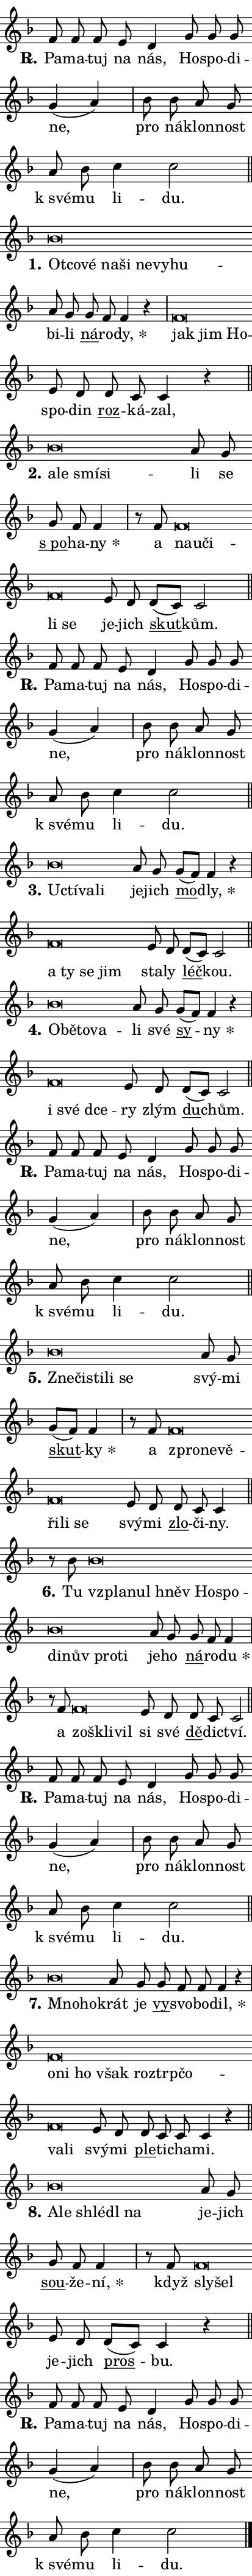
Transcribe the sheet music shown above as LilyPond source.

\version "2.22.1"
\header { tagline = "" }
\paper {
  indent = 0\cm
  top-margin = 0\cm
  right-margin = 0\cm
  bottom-margin = 0\cm
  left-margin = 0\cm
  paper-width = 7\cm
  page-breaking = #ly:one-page-breaking
  system-system-spacing.basic-distance = #11
  score-system-spacing.basic-distance = #11
  ragged-last = ##f
}


%% Author: Thomas Morley
%% https://lists.gnu.org/archive/html/lilypond-user/2020-05/msg00002.html
#(define (line-position grob)
"Returns position of @var[grob} in current system:
   @code{'start}, if at first time-step
   @code{'end}, if at last time-step
   @code{'middle} otherwise
"
  (let* ((col (ly:item-get-column grob))
         (ln (ly:grob-object col 'left-neighbor))
         (rn (ly:grob-object col 'right-neighbor))
         (col-to-check-left (if (ly:grob? ln) ln col))
         (col-to-check-right (if (ly:grob? rn) rn col))
         (break-dir-left
           (and
             (ly:grob-property col-to-check-left 'non-musical #f)
             (ly:item-break-dir col-to-check-left)))
         (break-dir-right
           (and
             (ly:grob-property col-to-check-right 'non-musical #f)
             (ly:item-break-dir col-to-check-right))))
        (cond ((eqv? 1 break-dir-left) 'start)
              ((eqv? -1 break-dir-right) 'end)
              (else 'middle))))

#(define (tranparent-at-line-position vctor)
  (lambda (grob)
  "Relying on @code{line-position} select the relevant enry from @var{vctor}.
Used to determine transparency,"
    (case (line-position grob)
      ((end) (not (vector-ref vctor 0)))
      ((middle) (not (vector-ref vctor 1)))
      ((start) (not (vector-ref vctor 2))))))

noteHeadBreakVisibility =
#(define-music-function (break-visibility)(vector?)
"Makes @code{NoteHead}s transparent relying on @var{break-visibility}"
#{
  \override NoteHead.transparent =
    #(tranparent-at-line-position break-visibility)
#})

#(define delete-ledgers-for-transparent-note-heads
  (lambda (grob)
    "Reads whether a @code{NoteHead} is transparent.
If so this @code{NoteHead} is removed from @code{'note-heads} from
@var{grob}, which is supposed to be @code{LedgerLineSpanner}.
As a result ledgers are not printed for this @code{NoteHead}"
    (let* ((nhds-array (ly:grob-object grob 'note-heads))
           (nhds-list
             (if (ly:grob-array? nhds-array)
                 (ly:grob-array->list nhds-array)
                 '()))
           ;; Relies on the transparent-property being done before
           ;; Staff.LedgerLineSpanner.after-line-breaking is executed.
           ;; This is fragile ...
           (to-keep
             (remove
               (lambda (nhd)
                 (ly:grob-property nhd 'transparent #f))
               nhds-list)))
      ;; TODO find a better method to iterate over grob-arrays, similiar
      ;; to filter/remove etc for lists
      ;; For now rebuilt from scratch
      (set! (ly:grob-object grob 'note-heads)  '())
      (for-each
        (lambda (nhd)
          (ly:pointer-group-interface::add-grob grob 'note-heads nhd))
        to-keep))))

hideNotes = {
  \noteHeadBreakVisibility #begin-of-line-visible
}
unHideNotes = {
  \noteHeadBreakVisibility #all-visible
}

% work-around for resetting accidentals
% https://lilypond.org/doc/v2.23/Documentation/notation/displaying-rhythms#unmetered-music
cadenzaMeasure = {
  \cadenzaOff
  \partial 1024 s1024
  \cadenzaOn
}

#(define-markup-command (accent layout props text) (markup?)
  "Underline accented syllable"
  (interpret-markup layout props
    #{\markup \override #'(offset . 4.3) \underline { #text }#}))

responsum = \markup \concat {
  "R" \hspace #-1.05 \path #0.1 #'((moveto 0 0.07) (lineto 0.9 0.8)) \hspace #0.05 "."
}

\layout {
    \context {
        \Staff
        \remove "Time_signature_engraver"
        \override LedgerLineSpanner.after-line-breaking = #delete-ledgers-for-transparent-note-heads
    }
    \context {
        \Voice {
            \override NoteHead.output-attributes = #'((class . "notehead"))
            \override Hairpin.height = #0.55
        }
    }
    \context {
        \Lyrics {
            \override StanzaNumber.output-attributes = #'((class . "stanzanumber"))
            \override LyricSpace.minimum-distance = #0.9
            \override LyricText.font-name = #"TeX Gyre Schola"
            \override LyricText.font-size = 1
            \override StanzaNumber.font-name = #"TeX Gyre Schola Bold"
            \override StanzaNumber.font-size = 1
        }
    }
}

% magnetic-lyrics.ily
%
%   written by
%     Jean Abou Samra <jean@abou-samra.fr>
%     Werner Lemberg <wl@gnu.org>
%
%   adapted by
%     Jiri Hon <jiri.hon@gmail.com>
%
% Version 2022-Apr-15

% https://www.mail-archive.com/lilypond-user@gnu.org/msg149350.html

#(define (Left_hyphen_pointer_engraver context)
   "Collect syllable-hyphen-syllable occurrences in lyrics and store
them in properties.  This engraver only looks to the left.  For
example, if the lyrics input is @code{foo -- bar}, it does the
following.

@itemize @bullet
@item
Set the @code{text} property of the @code{LyricHyphen} grob between
@q{foo} and @q{bar} to @code{foo}.

@item
Set the @code{left-hyphen} property of the @code{LyricText} grob with
text @q{foo} to the @code{LyricHyphen} grob between @q{foo} and
@q{bar}.
@end itemize

Use this auxiliary engraver in combination with the
@code{lyric-@/text::@/apply-@/magnetic-@/offset!} hook."
   (let ((hyphen #f)
         (text #f))
     (make-engraver
      (acknowledgers
       ((lyric-syllable-interface engraver grob source-engraver)
        (set! text grob)))
      (end-acknowledgers
       ((lyric-hyphen-interface engraver grob source-engraver)
        ;(when (not (grob::has-interface grob 'lyric-space-interface))
          (set! hyphen grob)));)
      ((stop-translation-timestep engraver)
       (when (and text hyphen)
         (ly:grob-set-object! text 'left-hyphen hyphen))
       (set! text #f)
       (set! hyphen #f)))))

#(define (lyric-text::apply-magnetic-offset! grob)
   "If the space between two syllables is less than the value in
property @code{LyricText@/.details@/.squash-threshold}, move the right
syllable to the left so that it gets concatenated with the left
syllable.

Use this function as a hook for
@code{LyricText@/.after-@/line-@/breaking} if the
@code{Left_@/hyphen_@/pointer_@/engraver} is active."
   (let ((hyphen (ly:grob-object grob 'left-hyphen #f)))
     (when hyphen
       (let ((left-text (ly:spanner-bound hyphen LEFT)))
         (when (grob::has-interface left-text 'lyric-syllable-interface)
           (let* ((common (ly:grob-common-refpoint grob left-text X))
                  (this-x-ext (ly:grob-extent grob common X))
                  (left-x-ext
                   (begin
                     ;; Trigger magnetism for left-text.
                     (ly:grob-property left-text 'after-line-breaking)
                     (ly:grob-extent left-text common X)))
                  ;; `delta` is the gap width between two syllables.
                  (delta (- (interval-start this-x-ext)
                            (interval-end left-x-ext)))
                  (details (ly:grob-property grob 'details))
                  (threshold (assoc-get 'squash-threshold details 0.2)))
             (when (< delta threshold)
               (let* (;; We have to manipulate the input text so that
                      ;; ligatures crossing syllable boundaries are not
                      ;; disabled.  For languages based on the Latin
                      ;; script this is essentially a beautification.
                      ;; However, for non-Western scripts it can be a
                      ;; necessity.
                      (lt (ly:grob-property left-text 'text))
                      (rt (ly:grob-property grob 'text))
                      (is-space (grob::has-interface hyphen 'lyric-space-interface))
                      (space (if is-space " " ""))
                      (space-markup (grob-interpret-markup grob " "))
                      (space-size (interval-length (ly:stencil-extent space-markup X)))
                      (extra-delta (if is-space space-size 0))
                      ;; Append new syllable.
                      (ltrt-space (if (and (string? lt) (string? rt))
                                (string-append lt space rt)
                                (make-concat-markup (list lt space rt))))
                      ;; Right-align `ltrt` to the right side.
                      (ltrt-space-markup (grob-interpret-markup
                               grob
                               (make-translate-markup
                                (cons (interval-length this-x-ext) 0)
                                (make-right-align-markup ltrt-space)))))
                 (begin
                   ;; Don't print `left-text`.
                   (ly:grob-set-property! left-text 'stencil #f)
                   ;; Set text and stencil (which holds all collected
                   ;; syllables so far) and shift it to the left.
                   (ly:grob-set-property! grob 'text ltrt-space)
                   (ly:grob-set-property! grob 'stencil ltrt-space-markup)
                   (ly:grob-translate-axis! grob (- (- delta extra-delta)) X))))))))))


#(define (lyric-hyphen::displace-bounds-first grob)
   ;; Make very sure this callback isn't triggered too early.
   (let ((left (ly:spanner-bound grob LEFT))
         (right (ly:spanner-bound grob RIGHT)))
     (ly:grob-property left 'after-line-breaking)
     (ly:grob-property right 'after-line-breaking)
     (ly:lyric-hyphen::print grob)))

squashThreshold = #0.4

\layout {
  \context {
    \Lyrics
    \consists #Left_hyphen_pointer_engraver
    \override LyricText.after-line-breaking =
      #lyric-text::apply-magnetic-offset!
    \override LyricHyphen.stencil = #lyric-hyphen::displace-bounds-first
    \override LyricText.details.squash-threshold = \squashThreshold
    \override LyricHyphen.minimum-distance = 0
    \override LyricHyphen.minimum-length = \squashThreshold
  }
}

squash = \override LyricText.details.squash-threshold = 9999
unSquash = \override LyricText.details.squash-threshold = \squashThreshold

left = \override LyricText.self-alignment-X = #LEFT
unLeft = \revert LyricText.self-alignment-X

starOffset = #(lambda (grob) 
                (let ((x_offset (ly:self-alignment-interface::aligned-on-x-parent grob)))
                  (if (= x_offset 0) 0 (+ x_offset 1.2))))

star = #(define-music-function (syllable)(string?)
"Append star separator at the end of a syllable"
#{
  \once \override LyricText.X-offset = #starOffset
  \lyricmode { \markup {
    #syllable
    \override #'((font-name . "TeX Gyre Schola Bold")) \hspace #0.2 \lower #0.65 \larger "*"
  } }
#})

starAccent = #(define-music-function (syllable)(string?)
"Append star separator at the end of a syllable and make accent"
#{
  \once \override LyricText.X-offset = #starOffset
  \lyricmode { \markup {
    \accent #syllable
    \override #'((font-name . "TeX Gyre Schola Bold")) \hspace #0.2 \lower #0.65 \larger "*"
  } }
#})

breath = #(define-music-function (syllable)(string?)
"Append breathing indicator at the end of a syllable"
#{
  \lyricmode { \markup { #syllable "+" } }
#})

optionalBreath = #(define-music-function (syllable)(string?)
"Append optional breathing indicator at the end of a syllable"
#{
  \lyricmode { \markup { #syllable "(+)" } }
#})


\score {
    <<
        \new Voice = "melody" { \cadenzaOn \key f \major \relative { f'8 f f e d4 \bar "" g8 g g \bar "" g4( a) \cadenzaMeasure \bar "|" bes8 bes a g \bar "" a bes c4 c2 \cadenzaMeasure \bar "||" \break }
\relative { bes'\breve*1/16 \hideNotes \breve*1/16 \bar "" \breve*1/16 \bar "" \breve*1/16 \bar "" \breve*1/16 \bar "" \breve*1/16 \bar "" \breve*1/16 \breve*1/16 \bar "" \unHideNotes a8 g \bar "" g f f4 r \cadenzaMeasure \bar "|" f\breve*1/16 \hideNotes \breve*1/16 \breve*1/16 \bar "" \unHideNotes e8 d \bar "" d c c4 r \cadenzaMeasure \bar "||" \break }
\relative { bes'\breve*1/16 \hideNotes \breve*1/16 \bar "" \breve*1/16 \breve*1/16 \bar "" \unHideNotes a8 g \bar "" g f f4 \cadenzaMeasure \bar "|" r8 f8 f\breve*1/16 \hideNotes \breve*1/16 \bar "" \breve*1/16 \bar "" \breve*1/16 \breve*1/16 \bar "" \unHideNotes e8 d \bar "" d[( c)] c2 \cadenzaMeasure \bar "||" \break }
\relative { f'8 f f e d4 \bar "" g8 g g \bar "" g4( a) \cadenzaMeasure \bar "|" bes8 bes a g \bar "" a bes c4 c2 \cadenzaMeasure \bar "||" \break }
\relative { bes'\breve*1/16 \hideNotes \breve*1/16 \bar "" \breve*1/16 \breve*1/16 \bar "" \unHideNotes a8 g \bar "" g[( f)] f4 r \cadenzaMeasure \bar "|" f\breve*1/16 \hideNotes \breve*1/16 \bar "" \breve*1/16 \breve*1/16 \bar "" \unHideNotes e8 d \bar "" d[( c)] c2 \cadenzaMeasure \bar "||" \break }
\relative { bes'\breve*1/16 \hideNotes \breve*1/16 \bar "" \breve*1/16 \breve*1/16 \bar "" \unHideNotes a8 g \bar "" g[( f)] f4 r \cadenzaMeasure \bar "|" f\breve*1/16 \hideNotes \breve*1/16 \breve*1/16 \bar "" \unHideNotes e8 d \bar "" d[( c)] c2 \cadenzaMeasure \bar "||" \break }
\relative { f'8 f f e d4 \bar "" g8 g g \bar "" g4( a) \cadenzaMeasure \bar "|" bes8 bes a g \bar "" a bes c4 c2 \cadenzaMeasure \bar "||" \break }
\relative { bes'\breve*1/16 \hideNotes \breve*1/16 \bar "" \breve*1/16 \bar "" \breve*1/16 \breve*1/16 \bar "" \unHideNotes a8 g \bar "" g[( f)] f4 \cadenzaMeasure \bar "|" r8 f8 f\breve*1/16 \hideNotes \breve*1/16 \bar "" \breve*1/16 \bar "" \breve*1/16 \bar "" \breve*1/16 \breve*1/16 \bar "" \unHideNotes e8 d \bar "" d c c4 \cadenzaMeasure \bar "||" \break }
\relative { r8 bes'8 bes\breve*1/16 \hideNotes \breve*1/16 \bar "" \breve*1/16 \bar "" \breve*1/16 \bar "" \breve*1/16 \bar "" \breve*1/16 \bar "" \breve*1/16 \bar "" \breve*1/16 \breve*1/16 \bar "" \unHideNotes a8 g \bar "" g f f4 \cadenzaMeasure \bar "|" r8 f8 f\breve*1/16 \hideNotes \breve*1/16 \breve*1/16 \bar "" \unHideNotes e8 d \bar "" d c c2 \cadenzaMeasure \bar "||" \break }
\relative { f'8 f f e d4 \bar "" g8 g g \bar "" g4( a) \cadenzaMeasure \bar "|" bes8 bes a g \bar "" a bes c4 c2 \cadenzaMeasure \bar "||" \break }
\relative { bes'\breve*1/16 \hideNotes \breve*1/16 \bar "" \unHideNotes a8 g \bar "" g f f f4 r \cadenzaMeasure \bar "|" f\breve*1/16 \hideNotes \breve*1/16 \bar "" \breve*1/16 \bar "" \breve*1/16 \bar "" \breve*1/16 \bar "" \breve*1/16 \bar "" \breve*1/16 \bar "" \breve*1/16 \breve*1/16 \bar "" \unHideNotes e8 d \bar "" d c c c4 r \cadenzaMeasure \bar "||" \break }
\relative { bes'\breve*1/16 \hideNotes \breve*1/16 \bar "" \breve*1/16 \bar "" \breve*1/16 \breve*1/16 \bar "" \unHideNotes a8 g \bar "" g f f4 \cadenzaMeasure \bar "|" r8 f8 f\breve*1/16 \hideNotes \breve*1/16 \bar "" \unHideNotes e8 d \bar "" d[( c)] c4 r \cadenzaMeasure \bar "||" \break }
\relative { f'8 f f e d4 \bar "" g8 g g \bar "" g4( a) \cadenzaMeasure \bar "|" bes8 bes a g \bar "" a bes c4 c2 \cadenzaMeasure \bar "||" \break } \bar "|." }
        \new Lyrics \lyricsto "melody" { \lyricmode { \set stanza = \responsum
Pa -- ma -- tuj na nás, Ho -- spo -- di -- ne, pro ná -- klon -- nost "k své" -- mu li -- du.
\set stanza = "1."
\left Ot -- \squash co -- vé na -- ši ne -- vy -- hu -- \unLeft \unSquash bi -- li \markup \accent ná -- ro -- \star dy, \left jak \squash jim Ho -- \unLeft \unSquash spo -- din \markup \accent roz -- ká -- zal,
\set stanza = "2."
\left a -- \squash le smí -- si -- \unLeft \unSquash li se \markup \accent "s po" -- ha -- \star ny a \left na -- \squash u -- či -- li se \unLeft \unSquash je -- jich \markup \accent skut -- kům.
\set stanza = \responsum
Pa -- ma -- tuj na nás, Ho -- spo -- di -- ne, pro ná -- klon -- nost "k své" -- mu li -- du.
\set stanza = "3."
\left U -- \squash ctí -- va -- li \unLeft \unSquash je -- jich \markup \accent mo -- \star dly, \left a \squash ty se jim \unLeft \unSquash sta -- ly \markup \accent léč -- kou.
\set stanza = "4."
\left O -- \squash bě -- to -- va -- \unLeft \unSquash li své \markup \accent sy -- \star ny \left i \squash své dce -- \unLeft \unSquash ry zlým \markup \accent du -- chům.
\set stanza = \responsum
Pa -- ma -- tuj na nás, Ho -- spo -- di -- ne, pro ná -- klon -- nost "k své" -- mu li -- du.
\set stanza = "5."
\left Zne -- \squash či -- sti -- li se \unLeft \unSquash svý -- mi \markup \accent skut -- \star ky a \left zpro -- \squash ne -- vě -- ři -- li se \unLeft \unSquash svý -- mi \markup \accent zlo -- či -- ny.
\set stanza = "6."
Tu \left vzpla -- \squash nul hněv Ho -- spo -- di -- nův pro -- ti \unLeft \unSquash je -- ho \markup \accent ná -- ro -- \star du a \left zoš -- \squash kli -- vil \unLeft \unSquash si své \markup \accent dě -- dic -- tví.
\set stanza = \responsum
Pa -- ma -- tuj na nás, Ho -- spo -- di -- ne, pro ná -- klon -- nost "k své" -- mu li -- du.
\set stanza = "7."
\left Mno -- \squash ho -- \unLeft \unSquash krát je \markup \accent vy -- svo -- bo -- \star dil, \left o -- \squash ni ho však roz -- trp -- čo -- va -- li \unLeft \unSquash svý -- mi \markup \accent ple -- ti -- cha -- mi.
\set stanza = "8."
\left A -- \squash le shlé -- dl na \unLeft \unSquash je -- jich \markup \accent sou -- že -- \star ní, když \left sly -- \squash šel \unLeft \unSquash je -- jich \markup \accent pros -- bu.
\set stanza = \responsum
Pa -- ma -- tuj na nás, Ho -- spo -- di -- ne, pro ná -- klon -- nost "k své" -- mu li -- du. } }
    >>
    \layout {}
}
